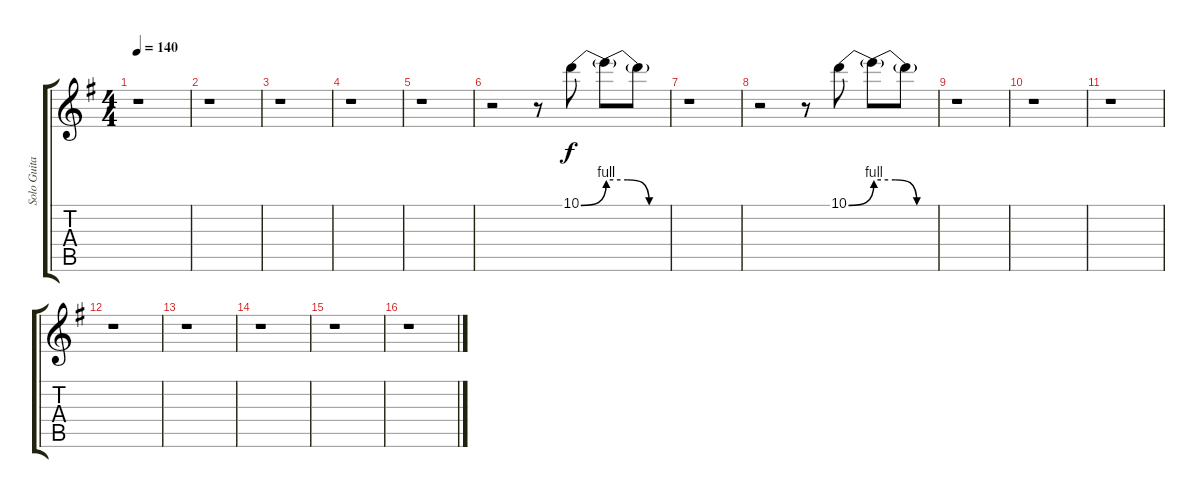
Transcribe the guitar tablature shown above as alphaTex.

\track ("Solo Guitar" "Solo Guita") {instrument distortionguitar}
\staff {score tabs}
\tuning (E4 B3 G3 D3 A2 E2) {hide}
\ts (4 4)
\tempo 140
\clef g2
\ks g
r.1{dy f} |
r.1 |
r.1 |
r.1 |
r.1 |
r.2 r.8 10.1{be (bend 0 0 60 4)}.8 10.1{be (custom 0 4 20 4 40 0 60 0) t}.8 10.1{t}.8 |
r.1 |
r.2 r.8 10.1{be (bend 0 0 60 4)}.8 10.1{be (custom 0 4 20 4 40 0 60 0) t}.8 10.1{t}.8 |
r.1 |
r.1 |
r.1 |
r.1 |
r.1 |
r.1 |
r.1 |
r.1
